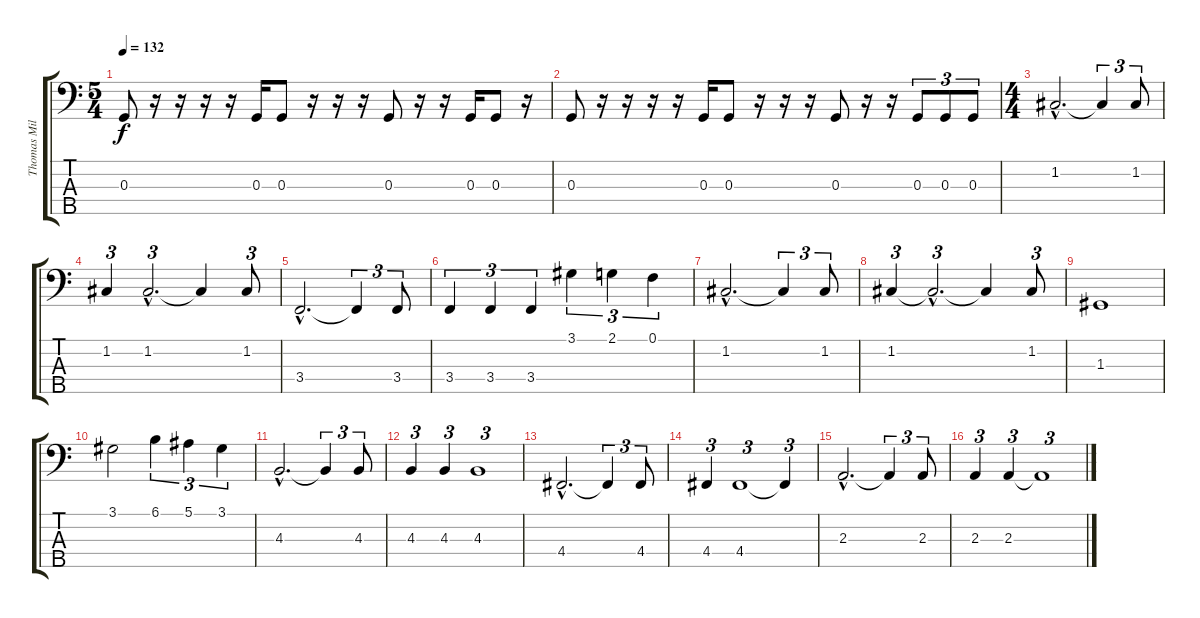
\track ("Thomas Miller [Bass]" "Thomas Mil") {instrument electricbassfinger}
\staff {score tabs}
\tuning (F2 C2 G1 D1 A0) {hide}
\ts (5 4)
\tempo 132
\clef f4
\ks c
0.3.8{dy f} r.16 r.16 r.16 r.16 0.3.16 0.3.8 r.16 r.16 r.16 0.3.8 r.16 r.16 0.3.16 0.3.8 r.16 |
0.3.8 r.16 r.16 r.16 r.16 0.3.16 0.3.8 r.16 r.16 r.16 0.3.8 r.16 r.16 0.3.8{tu (3 2)} 0.3.8{tu (3 2)} 0.3.8{tu (3 2)} |
\ts (4 4)
1.2{hac}.2{d} 1.2{t}.4{tu (3 2)} 1.2.8{tu (3 2)} |
1.2.4{tu (3 2)} 1.2{hac}.2{d tu (3 2)} 1.2{t}.4 1.2.8{tu (3 2)} |
3.4{hac}.2{d} 3.4{t}.4{tu (3 2)} 3.4.8{tu (3 2)} |
3.4.4{tu (3 2)} 3.4.4{tu (3 2)} 3.4.4{tu (3 2)} 3.1.4{tu (3 2)} 2.1.4{tu (3 2)} 0.1.4{tu (3 2)} |
1.2{hac}.2{d} 1.2{t}.4{tu (3 2)} 1.2.8{tu (3 2)} |
1.2.4{tu (3 2)} 1.2{hac t}.2{d tu (3 2)} 1.2{t}.4 1.2.8{tu (3 2)} |
1.3.1 |
3.1.2 6.1.4{tu (3 2)} 5.1.4{tu (3 2)} 3.1.4{tu (3 2)} |
4.3{hac}.2{d} 4.3{t}.4{tu (3 2)} 4.3.8{tu (3 2)} |
4.3.4{tu (3 2)} 4.3.4{tu (3 2)} 4.3.1{tu (3 2)} |
4.4{hac}.2{d} 4.4{t}.4{tu (3 2)} 4.4.8{tu (3 2)} |
4.4.4{tu (3 2)} 4.4.1{tu (3 2)} 4.4{t}.4{tu (3 2)} |
2.3{hac}.2{d} 2.3{t}.4{tu (3 2)} 2.3.8{tu (3 2)} |
2.3.4{tu (3 2)} 2.3.4{tu (3 2)} 2.3{t}.1{tu (3 2)}
